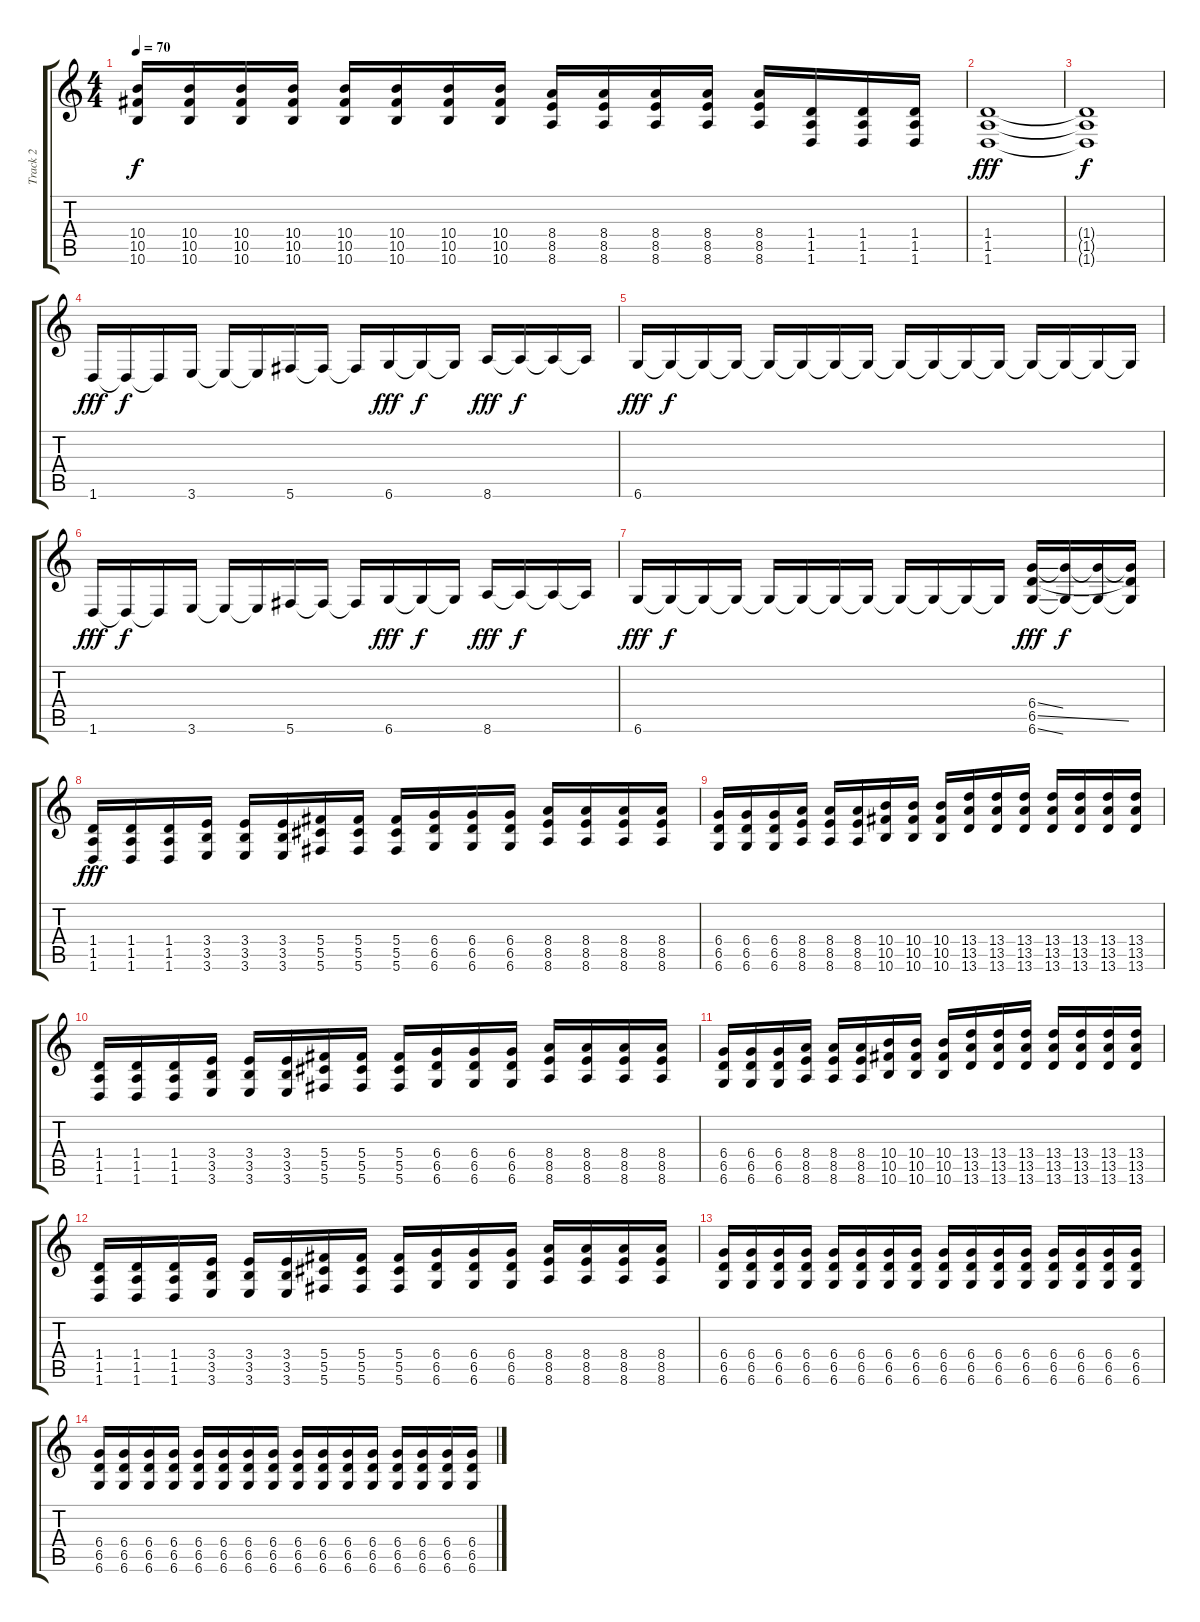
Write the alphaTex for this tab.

\track ("Track 2" "Track 2") {instrument distortionguitar}
\staff {score tabs}
\tuning (Eb4 Bb3 Gb3 Db3 Ab2 Db2) {hide}
\ts (4 4)
\tempo 70
\clef g2
\ks c
(10.4 10.5 10.6).16{dy f} (10.4 10.5 10.6).16 (10.4 10.5 10.6).16 (10.4 10.5 10.6).16 (10.4 10.5 10.6).16 (10.4 10.5 10.6).16 (10.4 10.5 10.6).16 (10.4 10.5 10.6).16 (8.4 8.5 8.6).16 (8.4 8.5 8.6).16 (8.4 8.5 8.6).16 (8.4 8.5 8.6).16 (8.4 8.5 8.6).16 (1.4 1.5 1.6).16 (1.4 1.5 1.6).16 (1.4 1.5 1.6).16 |
(1.4 1.5 1.6).1{dy fff} |
(1.4{t} 1.5{t} 1.6{t}).1{dy f} |
1.6.16{dy fff} 1.6{t}.16{dy f} 1.6{t}.16 3.6.16 3.6{t}.16 3.6{t}.16 5.6.16 5.6{t}.16 5.6{t}.16 6.6.16{dy fff} 6.6{t}.16{dy f} 6.6{t}.16 8.6.16{dy fff} 8.6{t}.16{dy f} 8.6{t}.16 8.6{t}.16 |
6.6.16{dy fff} 6.6{t}.16{dy f} 6.6{t}.16 6.6{t}.16 6.6{t}.16 6.6{t}.16 6.6{t}.16 6.6{t}.16 6.6{t}.16 6.6{t}.16 6.6{t}.16 6.6{t}.16 6.6{t}.16 6.6{t}.16 6.6{t}.16 6.6{t}.16 |
1.6.16{dy fff} 1.6{t}.16{dy f} 1.6{t}.16 3.6.16 3.6{t}.16 3.6{t}.16 5.6.16 5.6{t}.16 5.6{t}.16 6.6.16{dy fff} 6.6{t}.16{dy f} 6.6{t}.16 8.6.16{dy fff} 8.6{t}.16{dy f} 8.6{t}.16 8.6{t}.16 |
6.6.16{dy fff} 6.6{t}.16{dy f} 6.6{t}.16 6.6{t}.16 6.6{t}.16 6.6{t}.16 6.6{t}.16 6.6{t}.16 6.6{t}.16 6.6{t}.16 6.6{t}.16 6.6{t}.16 (6.4{ss} 6.5{ss} 6.6{ss}).16{dy fff} (6.4{t} 6.6{t}).16{dy f} (6.4{t} 6.6{t}).16 (6.4{t} 6.5{t} 6.6{t}).16 |
(1.4 1.5 1.6).16{dy fff} (1.4 1.5 1.6).16 (1.4 1.5 1.6).16 (3.4 3.5 3.6).16 (3.4 3.5 3.6).16 (3.4 3.5 3.6).16 (5.4 5.5 5.6).16 (5.4 5.5 5.6).16 (5.4 5.5 5.6).16 (6.4 6.5 6.6).16 (6.4 6.5 6.6).16 (6.4 6.5 6.6).16 (8.4 8.5 8.6).16 (8.4 8.5 8.6).16 (8.4 8.5 8.6).16 (8.4 8.5 8.6).16 |
(6.4 6.5 6.6).16 (6.4 6.5 6.6).16 (6.4 6.5 6.6).16 (8.4 8.5 8.6).16 (8.4 8.5 8.6).16 (8.4 8.5 8.6).16 (10.4 10.5 10.6).16 (10.4 10.5 10.6).16 (10.4 10.5 10.6).16 (13.4 13.5 13.6).16 (13.4 13.5 13.6).16 (13.4 13.5 13.6).16 (13.4 13.5 13.6).16 (13.4 13.5 13.6).16 (13.4 13.5 13.6).16 (13.4 13.5 13.6).16 |
(1.4 1.5 1.6).16 (1.4 1.5 1.6).16 (1.4 1.5 1.6).16 (3.4 3.5 3.6).16 (3.4 3.5 3.6).16 (3.4 3.5 3.6).16 (5.4 5.5 5.6).16 (5.4 5.5 5.6).16 (5.4 5.5 5.6).16 (6.4 6.5 6.6).16 (6.4 6.5 6.6).16 (6.4 6.5 6.6).16 (8.4 8.5 8.6).16 (8.4 8.5 8.6).16 (8.4 8.5 8.6).16 (8.4 8.5 8.6).16 |
(6.4 6.5 6.6).16 (6.4 6.5 6.6).16 (6.4 6.5 6.6).16 (8.4 8.5 8.6).16 (8.4 8.5 8.6).16 (8.4 8.5 8.6).16 (10.4 10.5 10.6).16 (10.4 10.5 10.6).16 (10.4 10.5 10.6).16 (13.4 13.5 13.6).16 (13.4 13.5 13.6).16 (13.4 13.5 13.6).16 (13.4 13.5 13.6).16 (13.4 13.5 13.6).16 (13.4 13.5 13.6).16 (13.4 13.5 13.6).16 |
(1.4 1.5 1.6).16 (1.4 1.5 1.6).16 (1.4 1.5 1.6).16 (3.4 3.5 3.6).16 (3.4 3.5 3.6).16 (3.4 3.5 3.6).16 (5.4 5.5 5.6).16 (5.4 5.5 5.6).16 (5.4 5.5 5.6).16 (6.4 6.5 6.6).16 (6.4 6.5 6.6).16 (6.4 6.5 6.6).16 (8.4 8.5 8.6).16 (8.4 8.5 8.6).16 (8.4 8.5 8.6).16 (8.4 8.5 8.6).16 |
(6.4 6.5 6.6).16 (6.4 6.5 6.6).16 (6.4 6.5 6.6).16 (6.4 6.5 6.6).16 (6.4 6.5 6.6).16 (6.4 6.5 6.6).16 (6.4 6.5 6.6).16 (6.4 6.5 6.6).16 (6.4 6.5 6.6).16 (6.4 6.5 6.6).16 (6.4 6.5 6.6).16 (6.4 6.5 6.6).16 (6.4 6.5 6.6).16 (6.4 6.5 6.6).16 (6.4 6.5 6.6).16 (6.4 6.5 6.6).16 |
(6.4 6.5 6.6).16 (6.4 6.5 6.6).16 (6.4 6.5 6.6).16 (6.4 6.5 6.6).16 (6.4 6.5 6.6).16 (6.4 6.5 6.6).16 (6.4 6.5 6.6).16 (6.4 6.5 6.6).16 (6.4 6.5 6.6).16 (6.4 6.5 6.6).16 (6.4 6.5 6.6).16 (6.4 6.5 6.6).16 (6.4 6.5 6.6).16 (6.4 6.5 6.6).16 (6.4 6.5 6.6).16 (6.4 6.5 6.6).16
